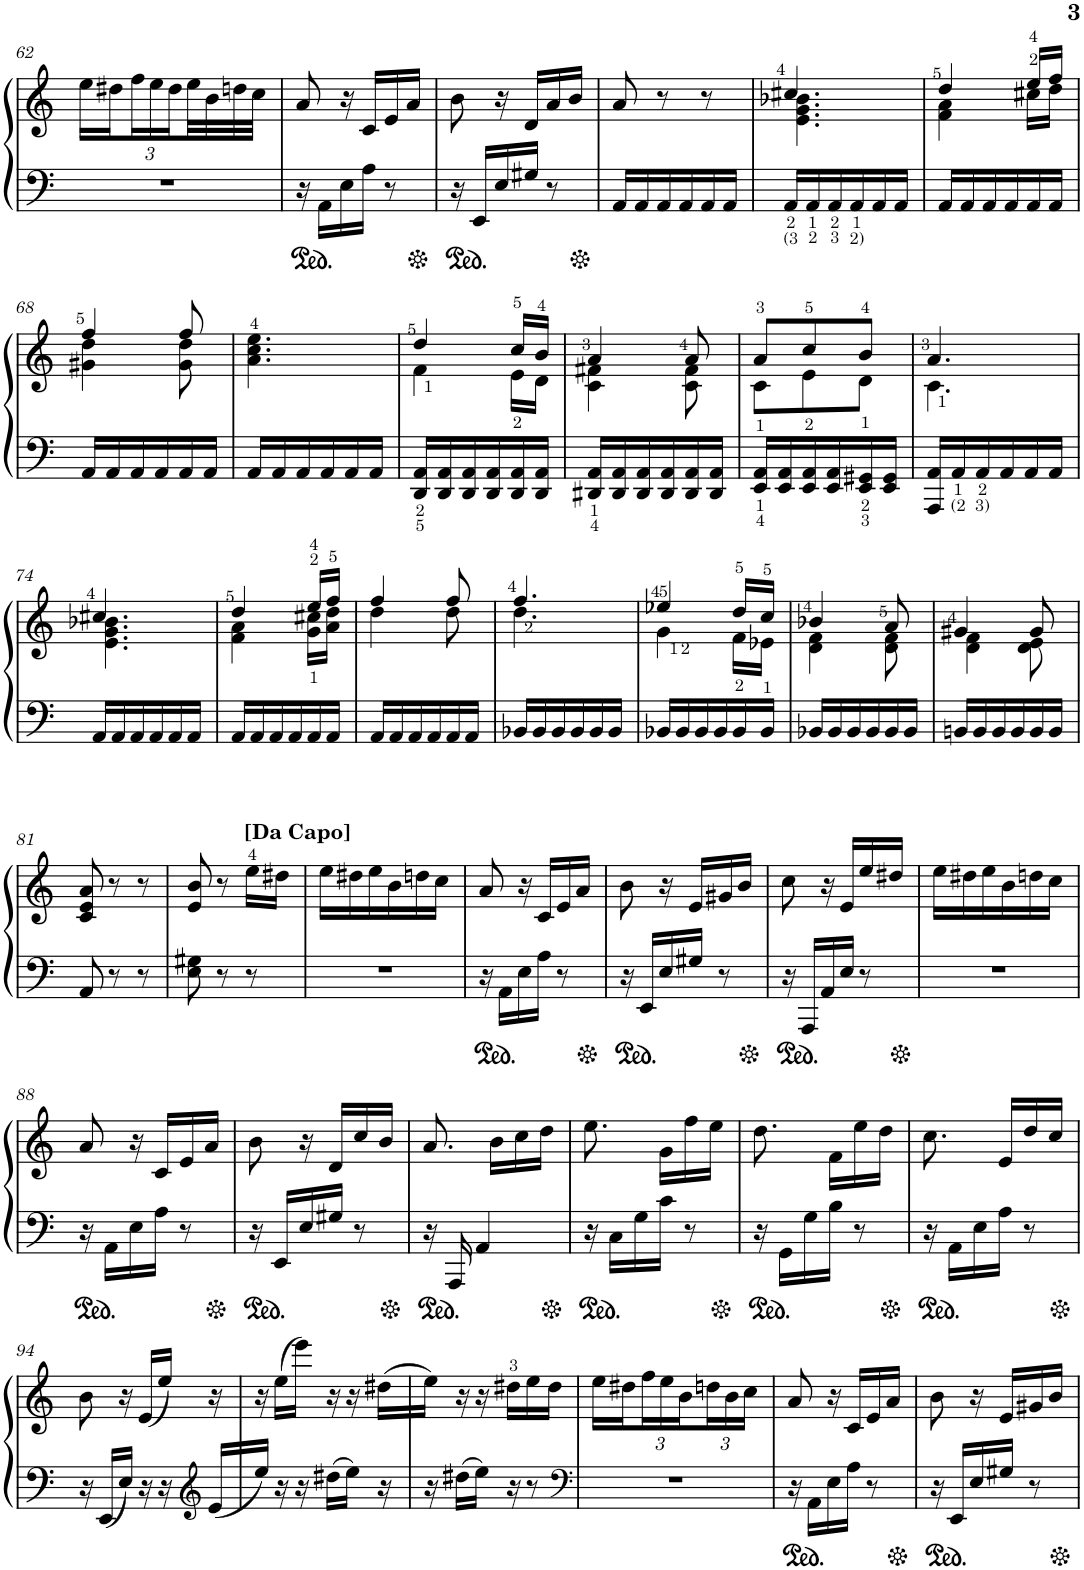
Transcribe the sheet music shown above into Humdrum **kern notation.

**kern	**kern
*part1	*part1
*staff2	*staff1
*I"Grand Piano	*
*I'Pno.	*
!!LO:PB:g=z
*clefF4	*clefG2
*k[]	*k[]
*M3/8	*M3/8
=62	=62
4.r	16ee\LL
.	16dd#X\
*	*Xbrackettup
.	24ff\
.	24ee\
.	24dd#\
.	32ee\L
.	32b\
.	32ddn\
.	32cc\JJJ
=63	=63
16r	8a/
16AA\LL	.
16E\	16r
16A\JJ	16c/LL
8r	16e/
.	16a/JJ
=64	=64
16r	8b\
16EE/LL	.
16E/	16r
16G#X/JJ	16d/LL
8r	16a/
.	16b/JJ
=65	=65
16AA/LL	8a/
16AA/	.
16AA/	8r
16AA/	.
16AA/	8r
16AA/JJ	.
=66	=66
*	*^
16AA/LL	4.cc#X/	4.e\ 4.g\ 4.b-X\
16AA/	.	.
16AA/	.	.
16AA/	.	.
16AA/	.	.
16AA/JJ	.	.
=67	=67	=67
16AA/LL	4dd/	4f\ 4a\
16AA/	.	.
16AA/	.	.
16AA/	.	.
16AA/	16ee/LL	16cc#X\LL
16AA/JJ	16ff/JJ	16dd\JJ
!!LO:LB:g=z	!!
=68	=68	=68
16AA/LL	4ff/	4g#X\ 4dd\
16AA/	.	.
16AA/	.	.
16AA/	.	.
16AA/	8ff/	8g#\ 8dd\
16AA/JJ	.	.
*	*v	*v
=69	=69
16AA/LL	4.a\ 4.cc\ 4.ee\
16AA/	.
16AA/	.
16AA/	.
16AA/	.
16AA/JJ	.
=70	=70
*	*^
16DD/ 16AA/LL	4dd/	4f\
16DD/ 16AA/	.	.
16DD/ 16AA/	.	.
16DD/ 16AA/	.	.
16DD/ 16AA/	16cc/LL	16e\LL
16DD/ 16AA/JJ	16b/JJ	16d\JJ
=71	=71	=71
16DD#X/ 16AA/LL	4a/	4c\ 4f#X\
16DD#/ 16AA/	.	.
16DD#/ 16AA/	.	.
16DD#/ 16AA/	.	.
16DD#/ 16AA/	8a/	8c\ 8f#\
16DD#/ 16AA/JJ	.	.
=72	=72	=72
16EE/ 16AA/LL	8a/L	8c\L
16EE/ 16AA/	.	.
16EE/ 16AA/	8cc/	8e\
16EE/ 16AA/	.	.
16EE/ 16GG#X/	8b/J	8d\J
16EE/ 16GG#/JJ	.	.
=73	=73	=73
16AAA/ 16AA/LL	4.a/	4.c\
16AA/	.	.
16AA/	.	.
16AA/	.	.
16AA/	.	.
16AA/JJ	.	.
!!LO:LB:g=z	!!
=74	=74	=74
16AA/LL	4.cc#X/	4.e\ 4.g\ 4.b-X\
16AA/	.	.
16AA/	.	.
16AA/	.	.
16AA/	.	.
16AA/JJ	.	.
=75	=75	=75
16AA/LL	4dd/	4f\ 4a\
16AA/	.	.
16AA/	.	.
16AA/	.	.
16AA/	16ee/LL	16g\ 16cc#X\LL
16AA/JJ	16ff/JJ	16a\ 16dd\JJ
=76	=76	=76
16AA/LL	4ff/	4dd\
16AA/	.	.
16AA/	.	.
16AA/	.	.
16AA/	8ff/	8dd\
16AA/JJ	.	.
=77	=77	=77
16BB-X/LL	4.ff/	4.dd\
16BB-/	.	.
16BB-/	.	.
16BB-/	.	.
16BB-/	.	.
16BB-/JJ	.	.
=78	=78	=78
16BB-X/LL	4ee-X/	4g\
16BB-/	.	.
16BB-/	.	.
16BB-/	.	.
16BB-/	16dd/LL	16f\LL
16BB-/JJ	16cc/JJ	16e-X\JJ
=79	=79	=79
16BB-X/LL	4b-X/	4d\ 4f\
16BB-/	.	.
16BB-/	.	.
16BB-/	.	.
16BB-/	8a/	8d\ 8f\
16BB-/JJ	.	.
=80	=80	=80
16BBn/LL	4g#X/	4d\ 4f\
16BB/	.	.
16BB/	.	.
16BB/	.	.
16BB/	8g#/	8d\ 8e\
16BB/JJ	.	.
*	*v	*v
!!LO:LB:g=z
=81	=81
8AA/	8c/ 8e/ 8a/
8r	8r
8r	8r
=82	=82
8E\ 8G#X\	8e/ 8b/
8r	8r
!	!LO:TX:a:B:t=[Da Capo]
8r	16ee\LL
.	16dd#X\JJ
=83	=83
4.r	16ee\LL
.	16dd#X\
.	16ee\
.	16b\
.	16ddn\
.	16cc\JJ
=84	=84
16r	8a/
16AA\LL	.
16E\	16r
16A\JJ	16c/LL
8r	16e/
.	16a/JJ
=85	=85
16r	8b\
16EE/LL	.
16E/	16r
16G#X/JJ	16e/LL
8r	16g#X/
.	16b/JJ
=86	=86
16r	8cc\
16AAA/LL	.
16AA/	16r
16E/JJ	16e/LL
8r	16ee/
.	16dd#X/JJ
=87	=87
4.r	16ee\LL
.	16dd#X\
.	16ee\
.	16b\
.	16ddn\
.	16cc\JJ
!!LO:LB:g=z
=88	=88
16r	8a/
16AA\LL	.
16E\	16r
16A\JJ	16c/LL
8r	16e/
.	16a/JJ
=89	=89
16r	8b\
16EE/LL	.
16E/	16r
16G#X/JJ	16d/LL
8r	16cc/
.	16b/JJ
=90	=90
16r	8.a/
16AAA/	.
4AA/	.
.	16b\LL
.	16cc\
.	16dd\JJ
=91	=91
16r	8.ee\
16C\LL	.
16G\	.
16c\JJ	16g\LL
8r	16ff\
.	16ee\JJ
=92	=92
16r	8.dd\
16GG\LL	.
16G\	.
16B\JJ	16f\LL
8r	16ee\
.	16dd\JJ
=93	=93
16r	8.cc\
16AA\LL	.
16E\	.
16A\JJ	16e/LL
8r	16dd/
.	16cc/JJ
!!LO:LB:g=z
=94	=94
16r	8b\
16EE/LL	.
16E/JJ	16r
16r	(16e/LL
16r	16ee/JJ)
*clefG2	*
16e/LL	16r
=95	=95
16ee/JJ	16r
16r	(16ee\LL
16r	16eee\JJ)
16dd#X\LL	16r
16ee\JJ	16r
16r	(16dd#X\LL
=96	=96
16r	16ee\JJ)
16dd#X\LL	16r
16ee\JJ	16r
16r	16dd#X\LL
8r	16ee\
.	16dd#\JJ
=97	=97
*clefF4	*
4.r	16ee\LL
.	16dd#X\
.	24ff\
.	24ee\
.	24b\
.	24ddn\
.	24b\
.	24cc\JJ
=98	=98
16r	8a/
16AA\LL	.
16E\	16r
16A\JJ	16c/LL
8r	16e/
.	16a/JJ
=99	=99
16r	8b\
16EE/LL	.
16E/	16r
16G#X/JJ	16e/LL
8r	16g#X/
.	16b/JJ
=	=
*-	*-
